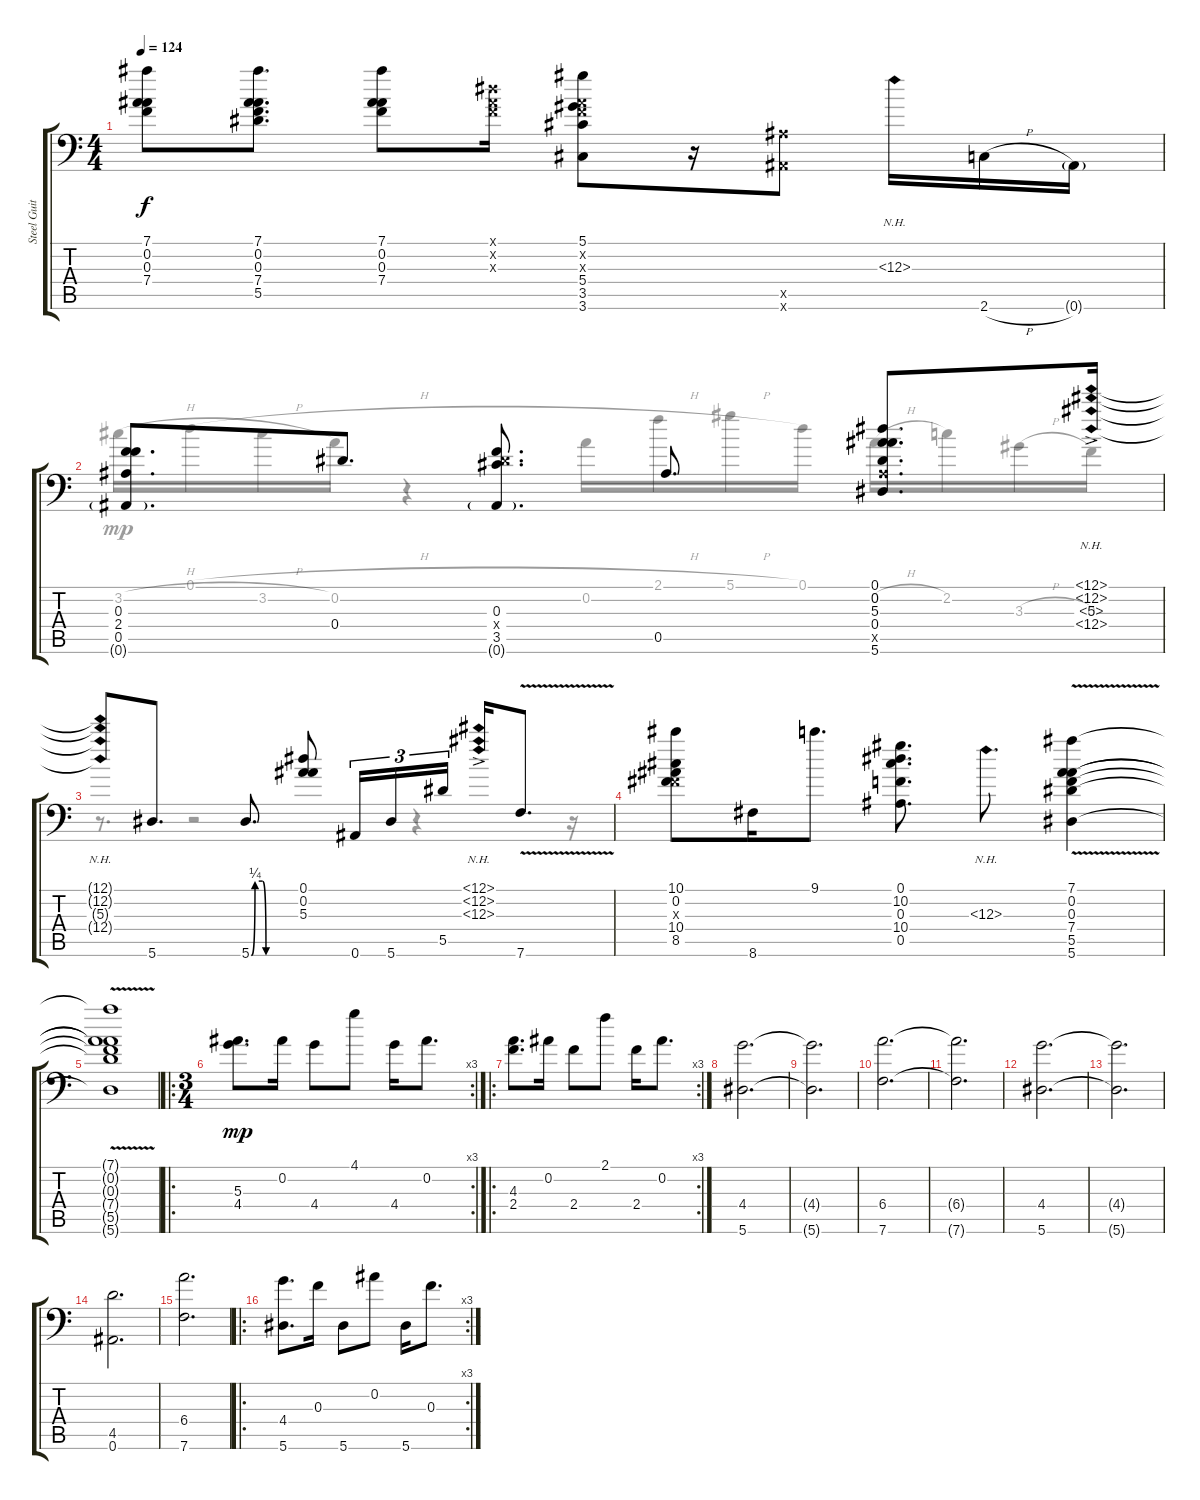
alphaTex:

\track ("Steel Guitar" "Steel Guit") {instrument acousticguitarsteel}
\staff {score tabs}
\tuning (Eb4 Bb3 F3 Eb3 Bb2 Bb1) {hide}
\voice
\ts (4 4)
\tempo 124
\clef f4
\ks c
(7.1{t} 0.2{t} 0.3{t} 7.4{t}).8{dy f} (7.1 0.2 0.3 7.4 5.5).8{d} (7.1 0.2 0.3 7.4).8 (0.1{x} 0.2{x} 0.3{x}).16 (5.1 0.2{x} 0.3{x} 5.4 3.5 3.6).8 r.16 (0.5{x} 0.6{x}).8 0.3{nh}.16 2.6{h}.16 0.6{g}.16 |
(0.3 2.4 0.5 0.6{g}).8{d} 0.4.8{d} (0.3 0.4{x} 3.5 0.6{g}).8{d} 0.5.8{d} (0.1 0.2 5.3 0.4 0.5{x} 5.6).8{d} (12.1{nh ac} 12.2{nh ac} 5.3{nh ac} 12.4{nh ac}).16 |
(12.1{nh t} 12.2{nh t} 5.3{nh t} 12.4{nh t}).8 5.6.8{d} 5.6{be (custom 0 0 5 1 15 1 20 0 60 0)}.8{d} (0.1 0.2 5.3).8 0.6.16{tu (3 2)} 5.6.16{tu (3 2)} 5.5.16{tu (3 2)} (12.1{nh ac} 12.2{nh ac} 12.3{nh ac}).16 7.6{v}.8{d} |
(10.1 0.2 0.3{x} 10.4 8.5).8 8.6.16 9.1.8{d} (0.1 10.2 0.3 10.4 0.5).8{d} 0.3{nh}.8{d} (7.1{v} 0.2 0.3 7.4 5.5 5.6).4 |
(7.1{v t} 0.2{t} 0.3{t} 7.4{t} 5.5{t} 5.6{t}).1 |
\ro
\rc 3
\ts (3 4)
(5.3 4.4).8{d dy mp} 0.2.16 4.4.8 4.1.8 4.4.16 0.2.8{d} |
\ro
\rc 3
(4.3 2.4).8{d} 0.2.16 2.4.8 2.1.8 2.4.16 0.2.8{d} |
(4.4 5.6).2{d} |
(4.4{t} 5.6{t}).2{d} |
(6.4 7.6).2{d} |
(6.4{t} 7.6{t}).2{d} |
(4.4 5.6).2{d} |
(4.4{t} 5.6{t}).2{d} |
(4.5 0.6).2{d} |
(6.4 7.6).2{d} |
\ro
\rc 3
(4.4 5.6).8{d} 0.3.16 5.6.8 0.2.8 5.6.16 0.3.8{d}
\voice
\clef f4
\ottava regular
\simile none
\ks c
|
3.2{h}.16 0.1{h}.16 3.2{h}.16 0.2.16 r.4 0.2.16 2.1{h}.16 5.1{h}.16 0.1.16 0.2{h}.16 2.2.16 3.3{h}.16 0.3.16 |
r.8{d} r.2 r.4 r.16 |
|
|
|
|
|
|
|
|
|
|
|
|
